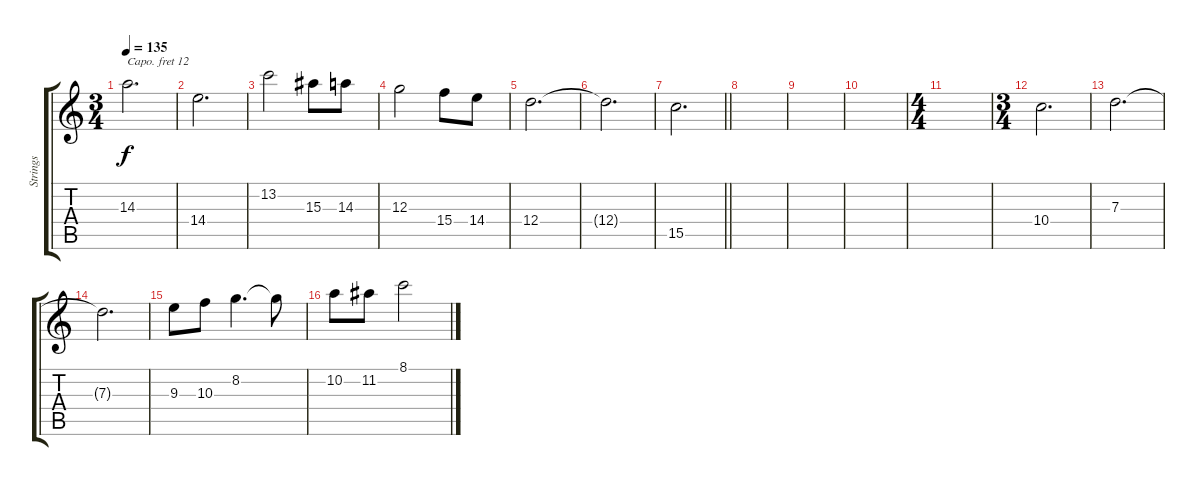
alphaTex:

\track ("Strings" "Strings") {instrument stringensemble1}
\staff {score tabs}
\capo 12
\tuning (E4 B3 G3 D3 A2 E2) {hide}
\ts (3 4)
\tempo 135
\clef g2
\ks c
14.3.2{d dy f} |
14.4.2{d} |
13.2.2 15.3.8 14.3.8 |
12.3.2 15.4.8 14.4.8 |
12.4.2{d} |
12.4{t}.2{d} |
\barLineRight lightlight
15.5.2{d} |
|
|
|
\ts (4 4)
|
\ts (3 4)
10.4.2{d} |
7.3.2{d} |
7.3{t}.2{d} |
9.3.8 10.3.8 8.2.4{d} 8.2{t}.8 |
10.2.8 11.2.8 8.1.2
